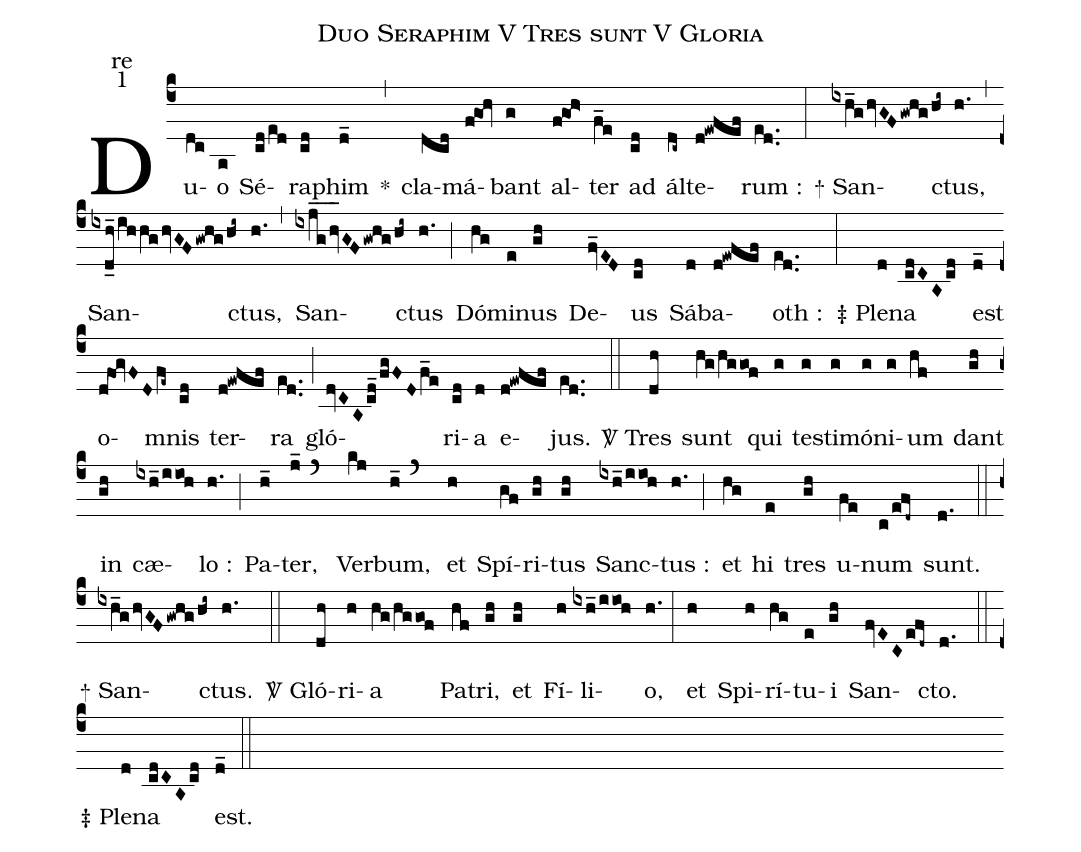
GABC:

name:Duo Seraphim V Tres sunt V Gloria;
office-part:re;
mode:1;
%%
(c4) Du(dc)o(a) Sé(cd/ed)ra(cd)phim(d_) <sp>*</sp>(,)
cla(dcd)má(f!go!hv)bant(g)
al(f!go!h>)ter(f_e) ad(cd) ál(dc~)te(d!ewfef)rum :(ed..) (:)

<sp>+</sp> San(ixh_ghvGF/gw!h!g/hi~)ctus,(h.) (,) San(ixdh__/ihhg/hvGF/gw!h!g/hi~)ctus,(h.) (,) <nlba>San(ixjg__/hv_GF/gw!h!g/hi~)</nlba>ctus(h.) (;)
Dó(hg)mi(e)nus(gh) De(fv_ED)us(cd) Sá(d)ba(d!ewfef)oth :(ed..) (:)

<sp>‡</sp> Ple(d)na(cdCAcd) est(d_)
o(d@fogFD/fe~)mnis(cd) ter(d!ewfef)ra(ed..) (;) gló(dvCAcd_/fgFD/f_e)ri(cd)a(d) e(d!ewfef)jus.(ed..) (::)

<sp>V/</sp> Tres(dh) sunt(hg/hggof)
qui(g) te(g)sti(g)mó(g)ni(g)um(hf)
dant(gh) in(gh) cæ(ixh_/iioh)lo :(h.) (;)
Pa(h_)ter,(j_`) Ver(kj)bum,(h_`)
et(h) Spí(gf)ri(gh)tus(gh) Sanc(ixh_/iioh)tus :(h.) (;)
et(hg) hi(e) tres(gh) u(fe)num(c/efd~) sunt.(d.) (::)

<sp>+</sp> San(ixh_ghvGF/gw!h!g/hi~)ctus.(h.) (::)

<sp>V/</sp> Gló(dh)ri(h)a(hg/hggof)
Pa(hf)tri,(gh) et(gh) Fí(h)li(ixh_/iioh)o,(h.) (:)
et(h) Spi(h)rí(hg)tu(e)i(gh) San(fvEC/efd~)cto.(d.) (::)

<sp>‡</sp> Ple(d)na(cdCAcd) est.(d_) (::)
